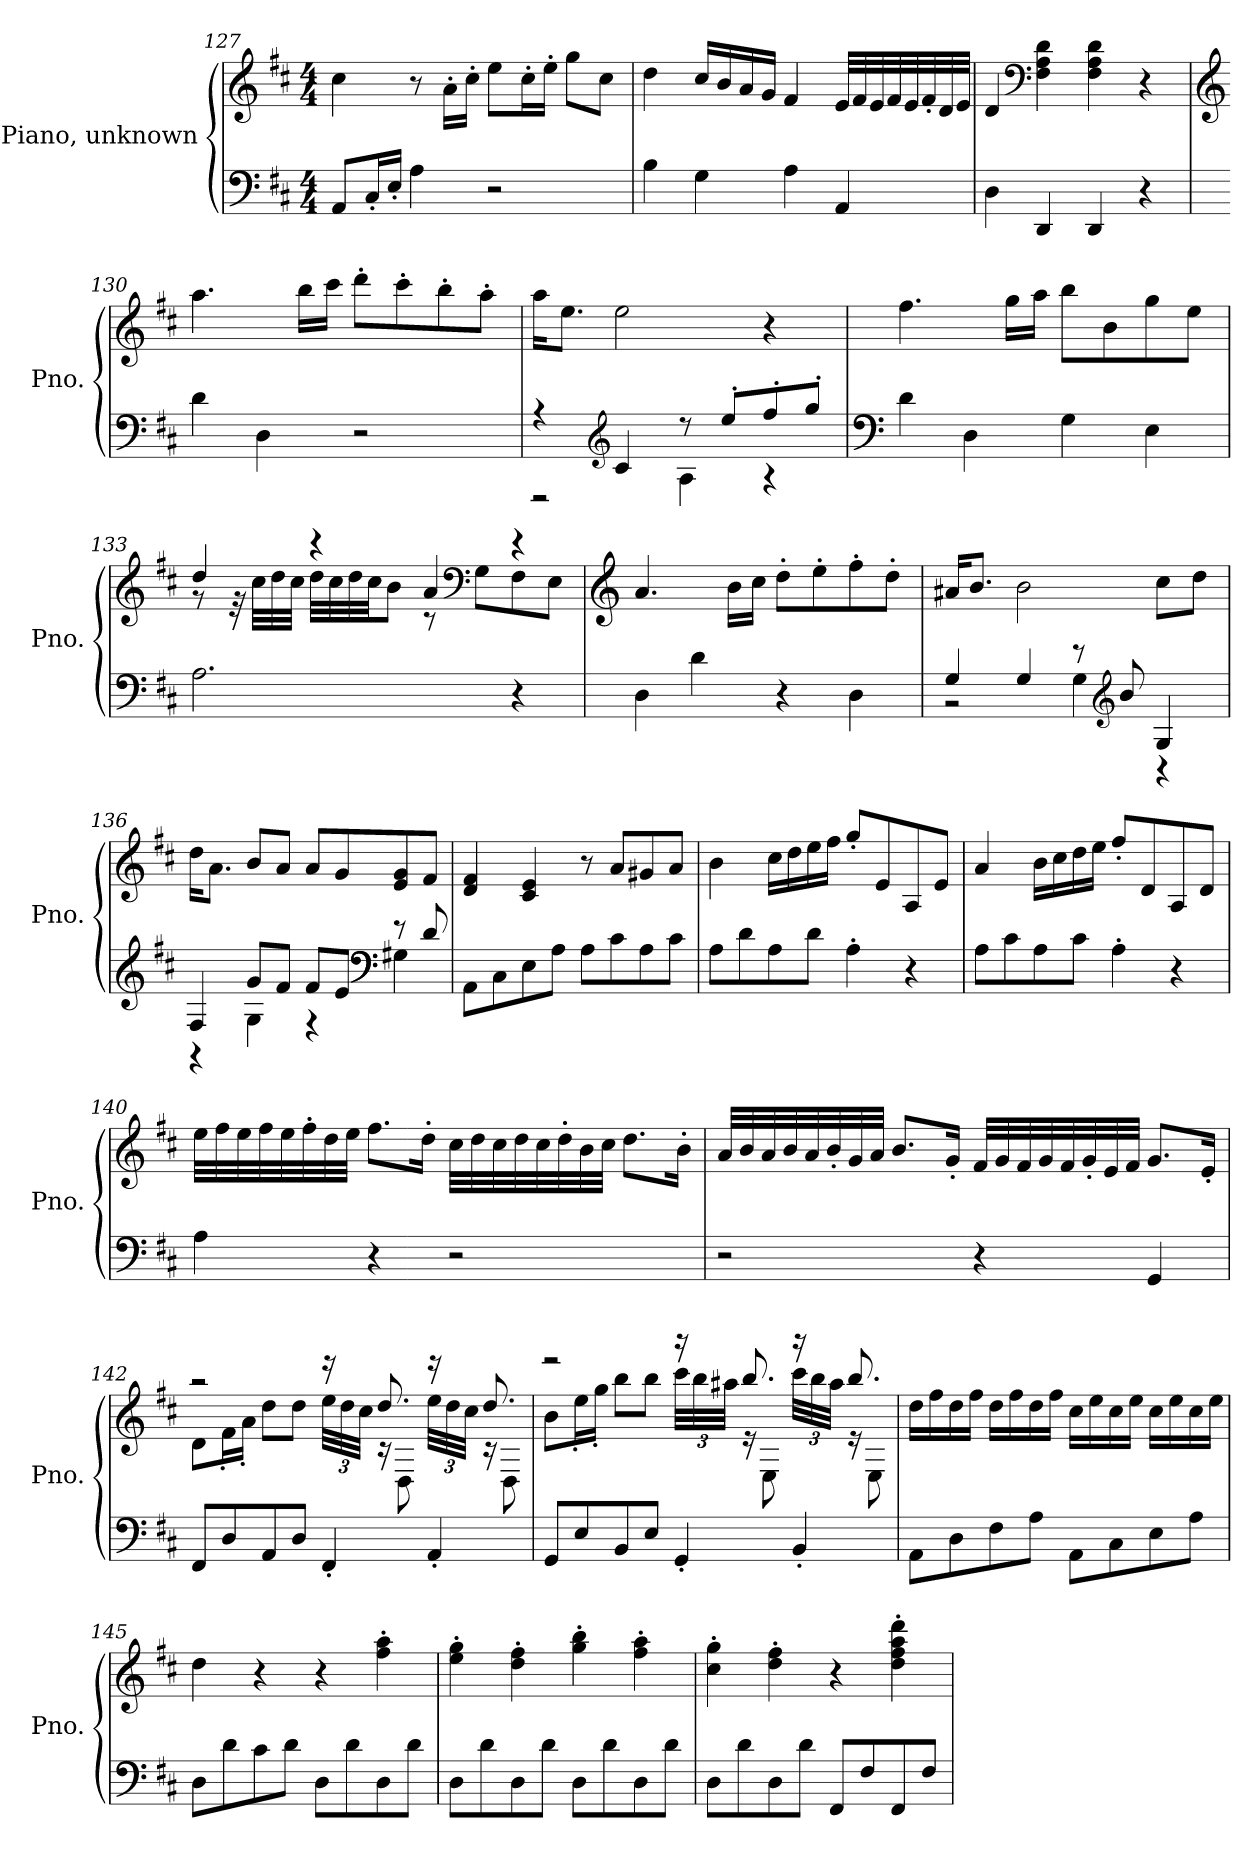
**kern	**kern
*part1	*part1
*staff2	*staff1
*I"Piano, unknown	*
*I'Pno.	*
!!LO:LB:g=z
*clefF4	*clefG2
*k[f#c#]	*k[f#c#]
*M4/4	*M4/4
=127	=127
8AA/L	4cc#\
16C#'/L	.
16E'/JJ	.
4A\	8r
.	16a'\LL
.	16cc#'\JJ
2r	8ee\L
.	16cc#'\L
.	16ee'\JJ
.	8gg\L
.	8cc#\J
=128	=128
4B\	4dd\
4G\	16cc#/LL
.	16b/
.	16a/
.	16g/JJ
4A\	4f#/
4AA/	32e/LLL
.	32f#/
.	32e/
.	32f#/
.	32e/
.	32f#'/
.	32d/
.	32e/JJJ
=129	=129
4D\	4d/
*	*clefF4
4DD/	4F#\ 4A\ 4d\
4DD/	4F#\ 4A\ 4d\
4r	4r
=130	=130
*	*clefG2
4d\	4.aa\
4D\	.
.	16bb\LL
.	16ccc#\JJ
2r	8ddd'\L
.	8ccc#'\
.	8bb'\
.	8aa'\J
!!LO:LB:g=z
=131	=131
*^	*
4r	2r	16aa\KL
.	.	8.ee\J
*clefG2	*	*
4c#/	.	2ee\
8r	4A\	.
8ee'/L	.	.
8ff#'/	4r	4r
8gg'/J	.	.
*v	*v	*
=132	=132
*clefF4	*
4d\	4.ff#\
4D\	.
.	16gg\LL
.	16aa\JJ
4G\	8bb\L
.	8b\
4E\	8gg\
.	8ee\J
=133	=133
*	*^
2.A\	4dd/	8r
.	.	32r
.	.	32cc#\LLL
.	.	32dd\
.	.	32cc#\JJJ
.	4r	32dd\LLL
.	.	32cc#\
.	.	32dd\
.	.	32cc#\JJ
.	.	8b\J
.	4a/	8r
*	*clefF4	*
.	.	8G\L
4r	4r	8F#\
.	.	8E\J
*	*v	*v
=134	=134
*	*clefG2
4D\	4.a/
4d\	.
.	16b\LL
.	16cc#\JJ
4r	8dd'\L
.	8ee'\
4D\	8ff#'\
.	8dd'\J
!!LO:LB:g=z
=135	=135
*^	*
4G/	2r	16a#X/KL
.	.	8.b/J
4G/	.	2b\
8r	4G\	.
*clefG2	*	*
8b/	.	.
4G/	4r	8cc#\L
.	.	8dd\J
=136	=136	=136
4F#/	4r	16dd\KL
.	.	8.a\J
8g/L	4G\	8b/L
8f#/J	.	8a/J
8f#/L	4r	8a/L
8e/J	.	8g/
*clefF4	*	*
8r	4G#X\	8e/ 8g/
8d/	.	8f#/J
*v	*v	*
=137	=137
8AA\L	4d/ 4f#/
8C#\	.
8E\	4c#/ 4e/
8A\J	.
8A\L	8r
8c#\	8a/L
8A\	8g#X/
8c#\J	8a/J
=138	=138
8A\L	4b\
8d\	.
8A\	16cc#\LL
.	16dd\
8d\J	16ee\
.	16ff#\JJ
4A'\	8gg'/L
.	8e/
4r	8A/
.	8e/J
!!LO:LB:g=z
=139	=139
8A\L	4a/
8c#\	.
8A\	16b\LL
.	16cc#\
8c#\J	16dd\
.	16ee\JJ
4A'\	8ff#'/L
.	8d/
4r	8A/
.	8d/J
=140	=140
4A\	32ee\LLL
.	32ff#\
.	32ee\
.	32ff#\
.	32ee\
.	32ff#'\
.	32dd\
.	32ee\JJJ
4r	8.ff#\L
.	16dd'\Jk
2r	32cc#\LLL
.	32dd\
.	32cc#\
.	32dd\
.	32cc#\
.	32dd'\
.	32b\
.	32cc#\JJJ
.	8.dd\L
.	16b'\Jk
!!LO:LB:g=z
=141	=141
2r	32a/LLL
.	32b/
.	32a/
.	32b/
.	32a/
.	32b'/
.	32g/
.	32a/JJJ
.	8.b/L
.	16g'/Jk
4r	32f#/LLL
.	32g/
.	32f#/
.	32g/
.	32f#/
.	32g'/
.	32e/
.	32f#/JJJ
4GG/	8.g/L
.	16e'/Jk
=142	=142
*	*^
8FF#/L	2r	8d\L
8D/	.	16f#'\L
.	.	16a'\JJ
8AA/	.	8dd\L
8D/J	.	8dd\J
*	*	*Xbrackettup
4FF#'/	16r	48ee\LLL
.	.	48dd\
.	.	48cc#\JJJ
.	8.dd/	16r
.	.	8D\
4AA'/	16r	48ee\LLL
.	.	48dd\
.	.	48cc#\JJJ
.	8.dd/	16r
.	.	8D\
!!LO:PB:g=z	!!
=143	=143	=143
8GG/L	2r	8b\L
8E/	.	16ee'\L
.	.	16gg'\JJ
8BB/	.	8bb\L
8E/J	.	8bb\J
4GG'/	16r	48ccc#\LLL
.	.	48bb\
.	.	48aa#X\JJJ
.	8.bb/	16r
.	.	8E\
4BB'/	16r	48ccc#\LLL
.	.	48bb\
.	.	48aa#\JJJ
.	8.bb/	16r
.	.	8E\
*	*v	*v
=144	=144
8AA\L	16dd\LL
.	16ff#\
8D\	16dd\
.	16ff#\JJ
8F#\	16dd\LL
.	16ff#\
8A\J	16dd\
.	16ff#\JJ
8AA\L	16cc#\LL
.	16ee\
8C#\	16cc#\
.	16ee\JJ
8E\	16cc#\LL
.	16ee\
8A\J	16cc#\
.	16ee\JJ
=145	=145
8D\L	4dd\
8d\	.
8c#\	4r
8d\J	.
8D\L	4r
8d\	.
8D\	4ff#\' 4aa\'
8d\J	.
!!LO:LB:g=z
=146	=146
8D\L	4ee\' 4gg\'
8d\	.
8D\	4dd\' 4ff#\'
8d\J	.
8D\L	4gg\' 4bb\'
8d\	.
8D\	4ff#\' 4aa\'
8d\J	.
=147	=147
8D\L	4cc#\' 4gg\'
8d\	.
8D\	4dd\' 4ff#\'
8d\J	.
8FF#/L	4r
8F#/	.
8FF#/	4dd\' 4ff#\' 4aa\' 4ddd\'
8F#/J	.
=	=
*-	*-
